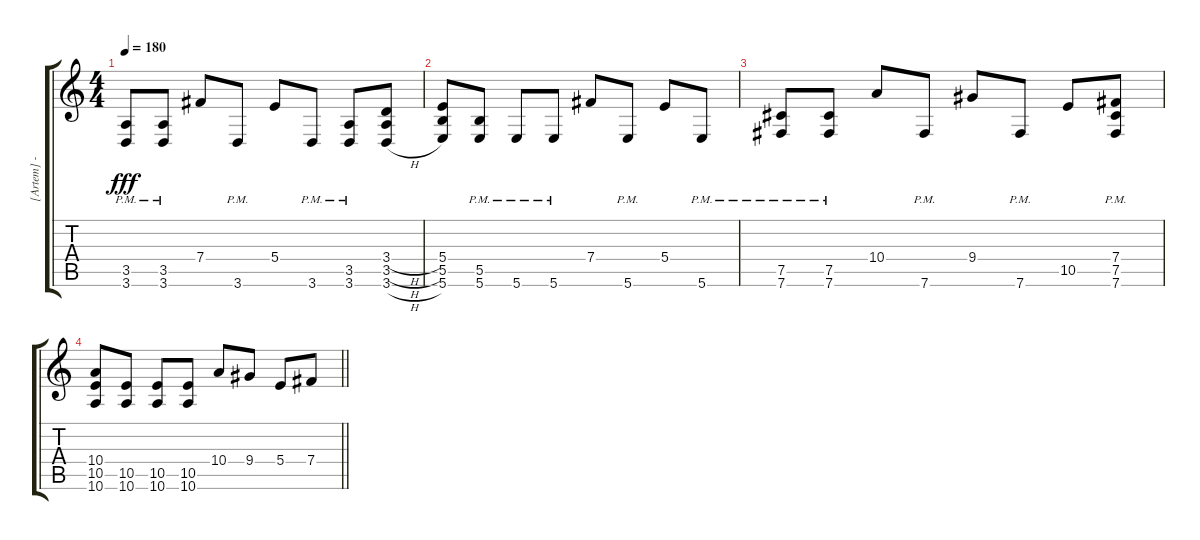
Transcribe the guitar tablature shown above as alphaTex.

\track ("[Artem] - Solo Gutiar  Add." "[Artem] - ") {instrument overdrivenguitar}
\staff {score tabs}
\tuning (Db4 Ab3 E3 B2 Gb2 B1) {hide}
\ts (4 4)
\tempo 180
\clef g2
\ks c
(3.5{pm} 3.6{pm}).8{dy fff} (3.5{pm} 3.6{pm}).8 7.4.8 3.6{pm}.8 5.4.8 3.6{pm}.8 (3.5{pm} 3.6{pm}).8 (3.4{h} 3.5{h} 3.6{h}).8 |
(5.4 5.5 5.6).8 (5.5{pm} 5.6{pm}).8 5.6{pm}.8 5.6{pm}.8 7.4.8 5.6{pm}.8 5.4.8 5.6{pm}.8 |
(7.5{pm} 7.6{pm}).8 (7.5{pm} 7.6{pm}).8 10.4.8 7.6{pm}.8 9.4.8 7.6{pm}.8 10.5.8 (7.4 7.5 7.6{pm}).8 |
\barLineRight lightlight
(10.4 10.5 10.6).8 (10.5 10.6).8 (10.5 10.6).8 (10.5 10.6).8 10.4.8 9.4.8 5.4.8 7.4.8
